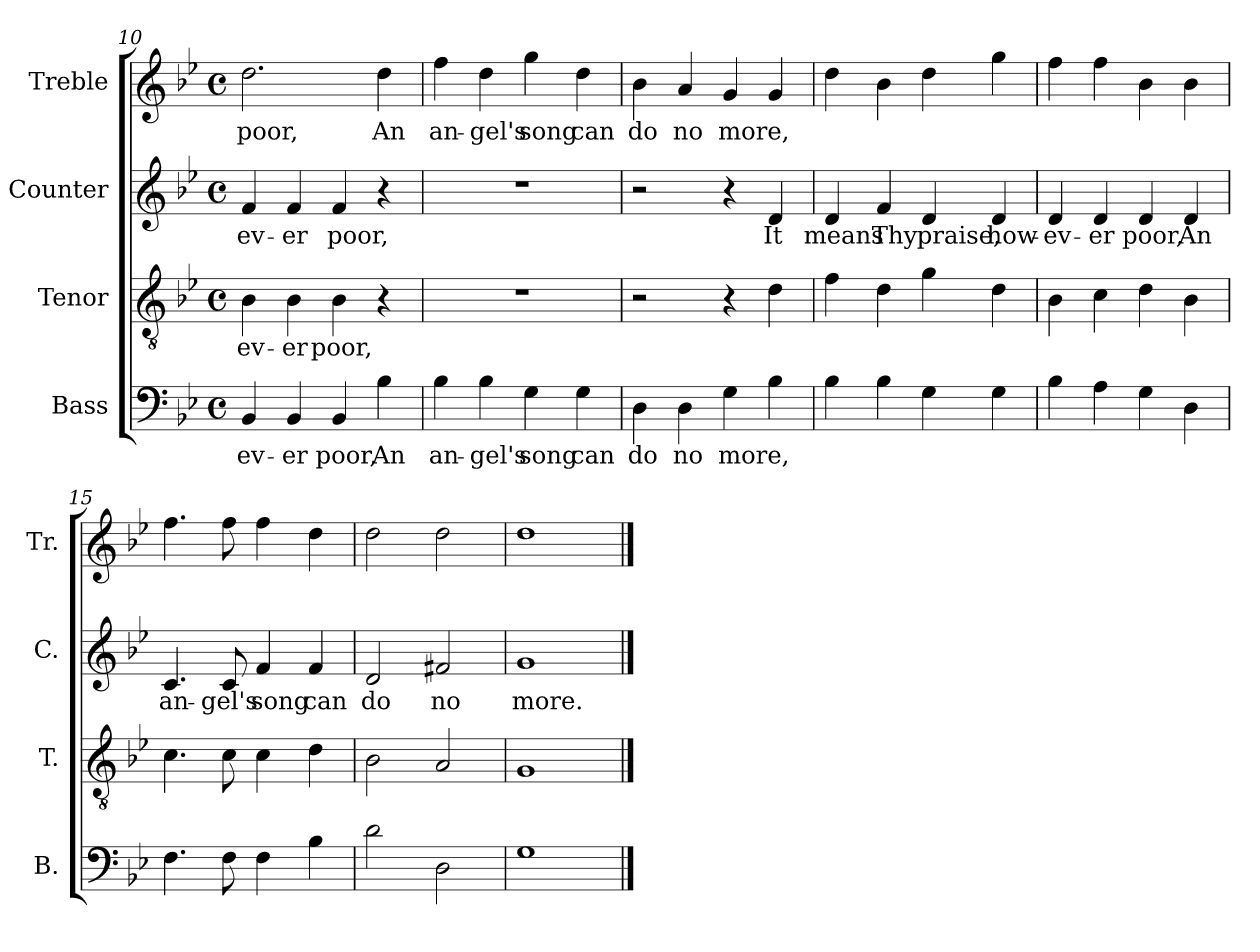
**kern	**text	**kern	**text	**kern	**text	**kern	**text
*part4	*part4	*part3	*part3	*part2	*part2	*part1	*part1
*staff4	*staff4	*staff3	*staff3	*staff2	*staff2	*staff1	*staff1
*I"Bass	*	*I"Tenor	*	*I"Counter	*	*I"Treble	*
*I'B.	*	*I'T.	*	*I'C.	*	*I'Tr.	*
*clefF4	*	*clefGv2	*	*clefG2	*	*clefG2	*
*k[b-e-]	*	*k[b-e-]	*	*k[b-e-]	*	*k[b-e-]	*
*M4/4	*	*M4/4	*	*M4/4	*	*M4/4	*
*met(c)	*	*met(c)	*	*met(c)	*	*met(c)	*
=10	=10	=10	=10	=10	=10	=10	=10
4BB-/	-ev-	4B-\	-ev-	4f/	-ev-	2.dd\	poor,
4BB-/	-er	4B-\	-er	4f/	-er	.	.
4BB-/	poor,	4B-\	poor,	4f/	poor,	.	.
4B-\	An	4r	.	4r	.	4dd\	An
=11	=11	=11	=11	=11	=11	=11	=11
4B-\	an-	1r	.	1r	.	4ff\	an-
4B-\	-gel's	.	.	.	.	4dd\	-gel's
4G\	song	.	.	.	.	4gg\	song
4G\	can	.	.	.	.	4dd\	can
=12	=12	=12	=12	=12	=12	=12	=12
4D\	do	2r	.	2r	.	4b-\	do
4D\	no	.	.	.	.	4a/	no
4G\	more,	4r	.	4r	.	4g/	more,
4B-\	.	4d\	.	4d/	It	4g/	.
=13	=13	=13	=13	=13	=13	=13	=13
4B-\	.	4f\	.	4d/	means	4dd\	.
4B-\	.	4d\	.	4f/	Thy	4b-\	.
4G\	.	4g\	.	4d/	praise,	4dd\	.
4G\	.	4d\	.	4d/	how-	4gg\	.
=14	=14	=14	=14	=14	=14	=14	=14
4B-\	.	4B-\	.	4d/	-ev-	4ff\	.
4A\	.	4c\	.	4d/	-er	4ff\	.
4G\	.	4d\	.	4d/	poor,	4b-\	.
4D\	.	4B-\	.	4d/	An	4b-\	.
=15	=15	=15	=15	=15	=15	=15	=15
4.F\	.	4.c\	.	4.c/	an-	4.ff\	.
8F\	.	8c\	.	8c/	-gel's	8ff\	.
4F\	.	4c\	.	4f/	song	4ff\	.
4B-\	.	4d\	.	4f/	can	4dd\	.
=16	=16	=16	=16	=16	=16	=16	=16
2d\	.	2B-\	.	2d/	do	2dd\	.
2D\	.	2A/	.	2f#X/	no	2dd\	.
=17	=17	=17	=17	=17	=17	=17	=17
1G	.	1G	.	1g	more.	1dd	.
==	==	==	==	==	==	==	==
*-	*-	*-	*-	*-	*-	*-	*-
